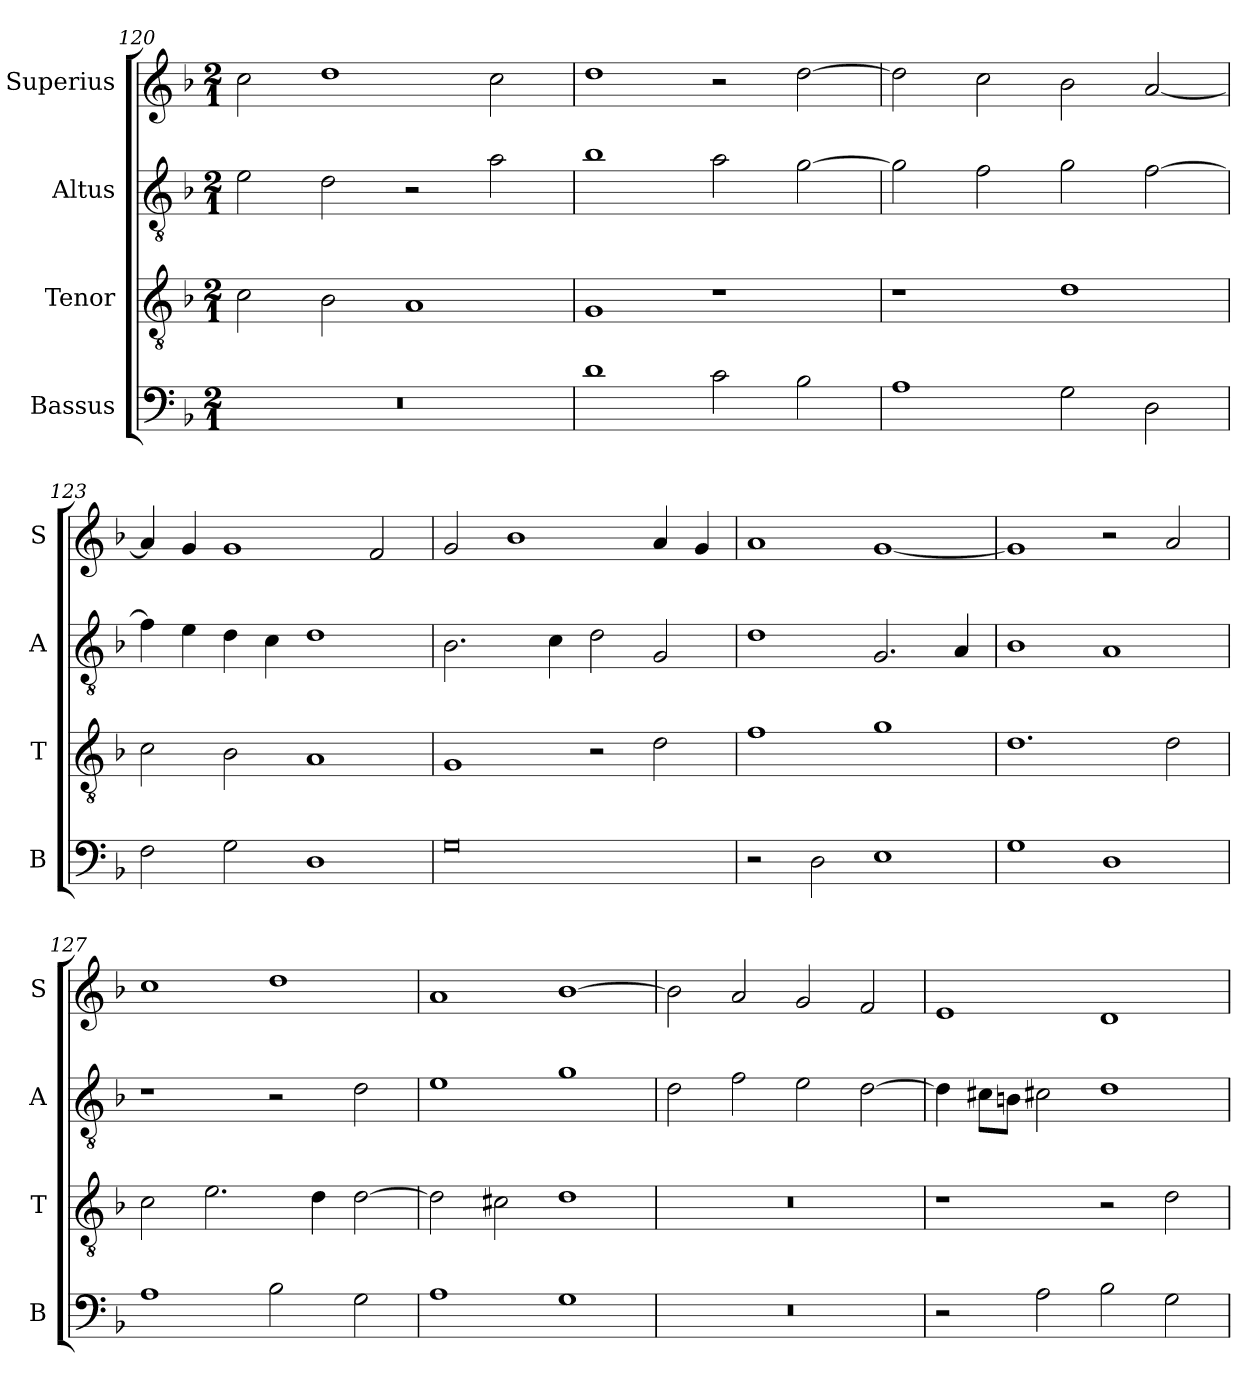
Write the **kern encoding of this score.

**kern	**kern	**kern	**kern
*part4	*part3	*part2	*part1
*staff4	*staff3	*staff2	*staff1
*I"Bassus	*I"Tenor	*I"Altus	*I"Superius
*I'B	*I'T	*I'A	*I'S
*clefF4	*clefGv2	*clefGv2	*clefG2
*k[b-]	*k[b-]	*k[b-]	*k[b-]
*F:	*F:	*F:	*F:
*M2/1	*M2/1	*M2/1	*M2/1
=120	=120	=120	=120
0r	2c	2e	2cc
.	2B-	2d	1dd
.	1A	2r	.
.	.	2a	2cc
=121	=121	=121	=121
1d	1G	1b-	1dd
2c	1r	2a	2r
2B-	.	[2g	[2dd
=122	=122	=122	=122
1A	1r	2g]	2dd]
.	.	2f	2cc
2G	1d	2g	2b-
2D	.	[2f	[2a
=123	=123	=123	=123
2F	2c	4f]	4a]
.	.	4e	4g
2G	2B-	4d	1g
.	.	4c	.
1D	1A	1d	.
.	.	.	2f
=124	=124	=124	=124
0G	1G	2.B-	2g
.	.	.	1b-
.	.	4c	.
.	2r	2d	.
.	2d	2G	4a
.	.	.	4g
=125	=125	=125	=125
2r	1f	1d	1a
2D	.	.	.
1E	1g	2.G	[1g
.	.	4A	.
=126	=126	=126	=126
1G	1.d	1B-	1g]
1D	.	1A	2r
.	2d	.	2a
=127	=127	=127	=127
1A	2c	1r	1cc
.	2.e	.	.
2B-	.	2r	1dd
.	4d	.	.
2G	[2d	2d	.
=128	=128	=128	=128
1A	2d]	1e	1a
.	2c#X	.	.
1G	1d	1g	[1b-
=129	=129	=129	=129
0r	0r	2d	2b-]
.	.	2f	2a
.	.	2e	2g
.	.	[2d	2f
=130	=130	=130	=130
2r	1r	4d]	1e
.	.	8c#XL	.
.	.	8BnJ	.
2A	.	2c#X	.
2B-	2r	1d	1d
2G	2d	.	.
=	=	=	=
*-	*-	*-	*-
